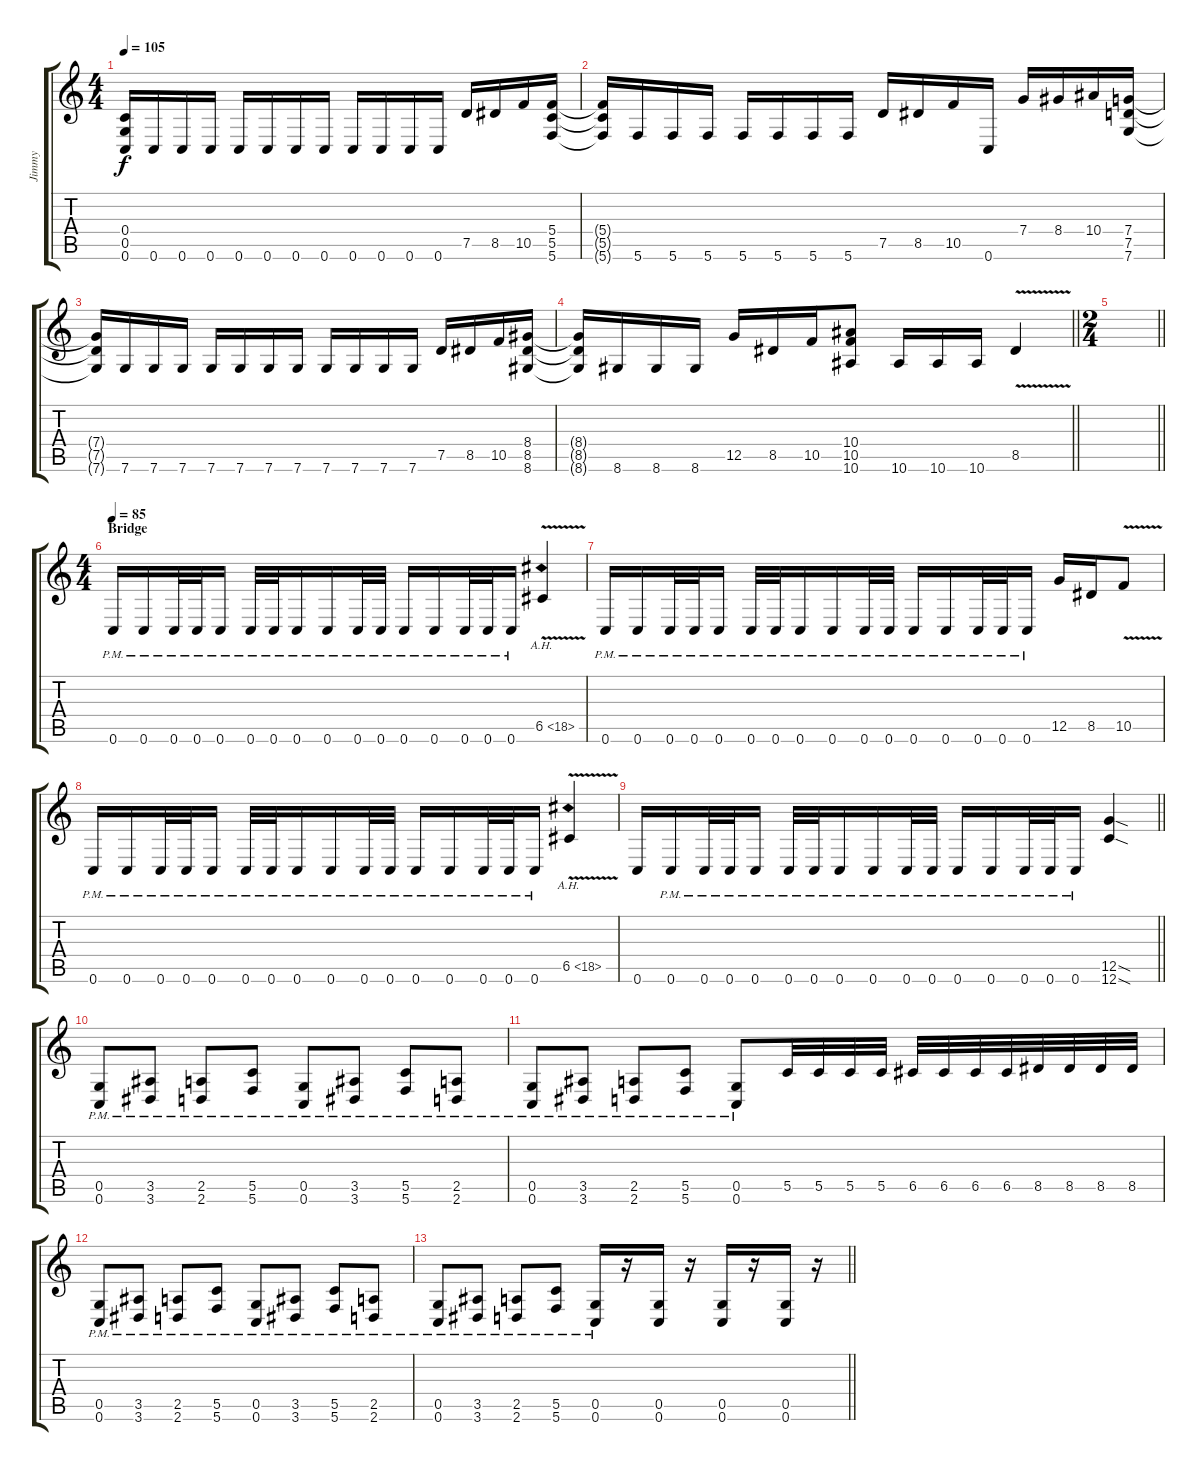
\track ("Jimmy" "Jimmy") {instrument overdrivenguitar}
\staff {score tabs}
\tuning (D4 A3 F3 C3 G2 C2) {hide}
\ts (4 4)
\section ("" "")
\tempo 105
\clef g2
\ks c
(0.4{t} 0.5{t} 0.6{t}).16{dy f} 0.6.16 0.6.16 0.6.16 0.6.16 0.6.16 0.6.16 0.6.16 0.6.16 0.6.16 0.6.16 0.6.16 7.5.16 8.5.16 10.5.16 (5.4 5.5 5.6).16 |
(5.4{t} 5.5{t} 5.6{t}).16 5.6.16 5.6.16 5.6.16 5.6.16 5.6.16 5.6.16 5.6.16 7.5.16 8.5.16 10.5.16 0.6.16 7.4.16 8.4.16 10.4.16 (7.4 7.5 7.6).16 |
(7.4{t} 7.5{t} 7.6{t}).16 7.6.16 7.6.16 7.6.16 7.6.16 7.6.16 7.6.16 7.6.16 7.6.16 7.6.16 7.6.16 7.6.16 7.5.16 8.5.16 10.5.16 (8.4 8.5 8.6).16 |
\barLineRight lightlight
(8.4{t} 8.5{t} 8.6{t}).16 8.6.16 8.6.16 8.6.16 12.5.16 8.5.16 10.5.16 (10.4 10.5 10.6).8 10.6.16 10.6.16 10.6.16 8.5{v}.4{instrument guitarharmonics} |
\ts (2 4)
\barLineRight lightlight
|
\ts (4 4)
\section ("" "Bridge")
\tempo 85
0.6{pm}.16{instrument overdrivenguitar} 0.6{pm}.16 0.6{pm}.32 0.6{pm}.32 0.6{pm}.16 0.6{pm}.32 0.6{pm}.32 0.6{pm}.16 0.6{pm}.16 0.6{pm}.32 0.6{pm}.32 0.6{pm}.16 0.6{pm}.16 0.6{pm}.32 0.6{pm}.32 0.6{pm}.16 6.5{ah 12 v}.4 |
0.6{pm}.16 0.6{pm}.16 0.6{pm}.32 0.6{pm}.32 0.6{pm}.16 0.6{pm}.32 0.6{pm}.32 0.6{pm}.16 0.6{pm}.16 0.6{pm}.32 0.6{pm}.32 0.6{pm}.16 0.6{pm}.16 0.6{pm}.32 0.6{pm}.32 0.6{pm}.16 12.5.16 8.5.16 10.5{v}.8 |
0.6{pm}.16 0.6{pm}.16 0.6{pm}.32 0.6{pm}.32 0.6{pm}.16 0.6{pm}.32 0.6{pm}.32 0.6{pm}.16 0.6{pm}.16 0.6{pm}.32 0.6{pm}.32 0.6{pm}.16 0.6{pm}.16 0.6{pm}.32 0.6{pm}.32 0.6{pm}.16 6.5{ah 12 v}.4 |
\barLineRight lightlight
0.6.16 0.6{pm}.16 0.6{pm}.32 0.6{pm}.32 0.6{pm}.16 0.6{pm}.32 0.6{pm}.32 0.6{pm}.16 0.6{pm}.16 0.6{pm}.32 0.6{pm}.32 0.6{pm}.16 0.6{pm}.16 0.6{pm}.32 0.6{pm}.32 0.6{pm}.16 (12.5{sod} 12.6{sod}).4 |
\section ("" "")
(0.5{pm} 0.6{pm}).8 (3.5{pm} 3.6{pm}).8 (2.5{pm} 2.6{pm}).8 (5.5{pm} 5.6{pm}).8 (0.5{pm} 0.6{pm}).8 (3.5{pm} 3.6{pm}).8 (5.5{pm} 5.6{pm}).8 (2.5{pm} 2.6{pm}).8 |
(0.5{pm} 0.6{pm}).8 (3.5{pm} 3.6{pm}).8 (2.5{pm} 2.6{pm}).8 (5.5{pm} 5.6{pm}).8 (0.5{pm} 0.6{pm}).8 5.5.32 5.5.32 5.5.32 5.5.32 6.5.32 6.5.32 6.5.32 6.5.32 8.5.32 8.5.32 8.5.32 8.5.32 |
(0.5{pm} 0.6{pm}).8 (3.5{pm} 3.6{pm}).8 (2.5{pm} 2.6{pm}).8 (5.5{pm} 5.6{pm}).8 (0.5{pm} 0.6{pm}).8 (3.5{pm} 3.6{pm}).8 (5.5{pm} 5.6{pm}).8 (2.5{pm} 2.6{pm}).8 |
\barLineRight lightlight
(0.5{pm} 0.6{pm}).8 (3.5{pm} 3.6{pm}).8 (2.5{pm} 2.6{pm}).8 (5.5{pm} 5.6{pm}).8 (0.5{pm} 0.6{pm}).16 r.16 (0.5 0.6).16 r.16 (0.5 0.6).16 r.16 (0.5 0.6).16 r.16
